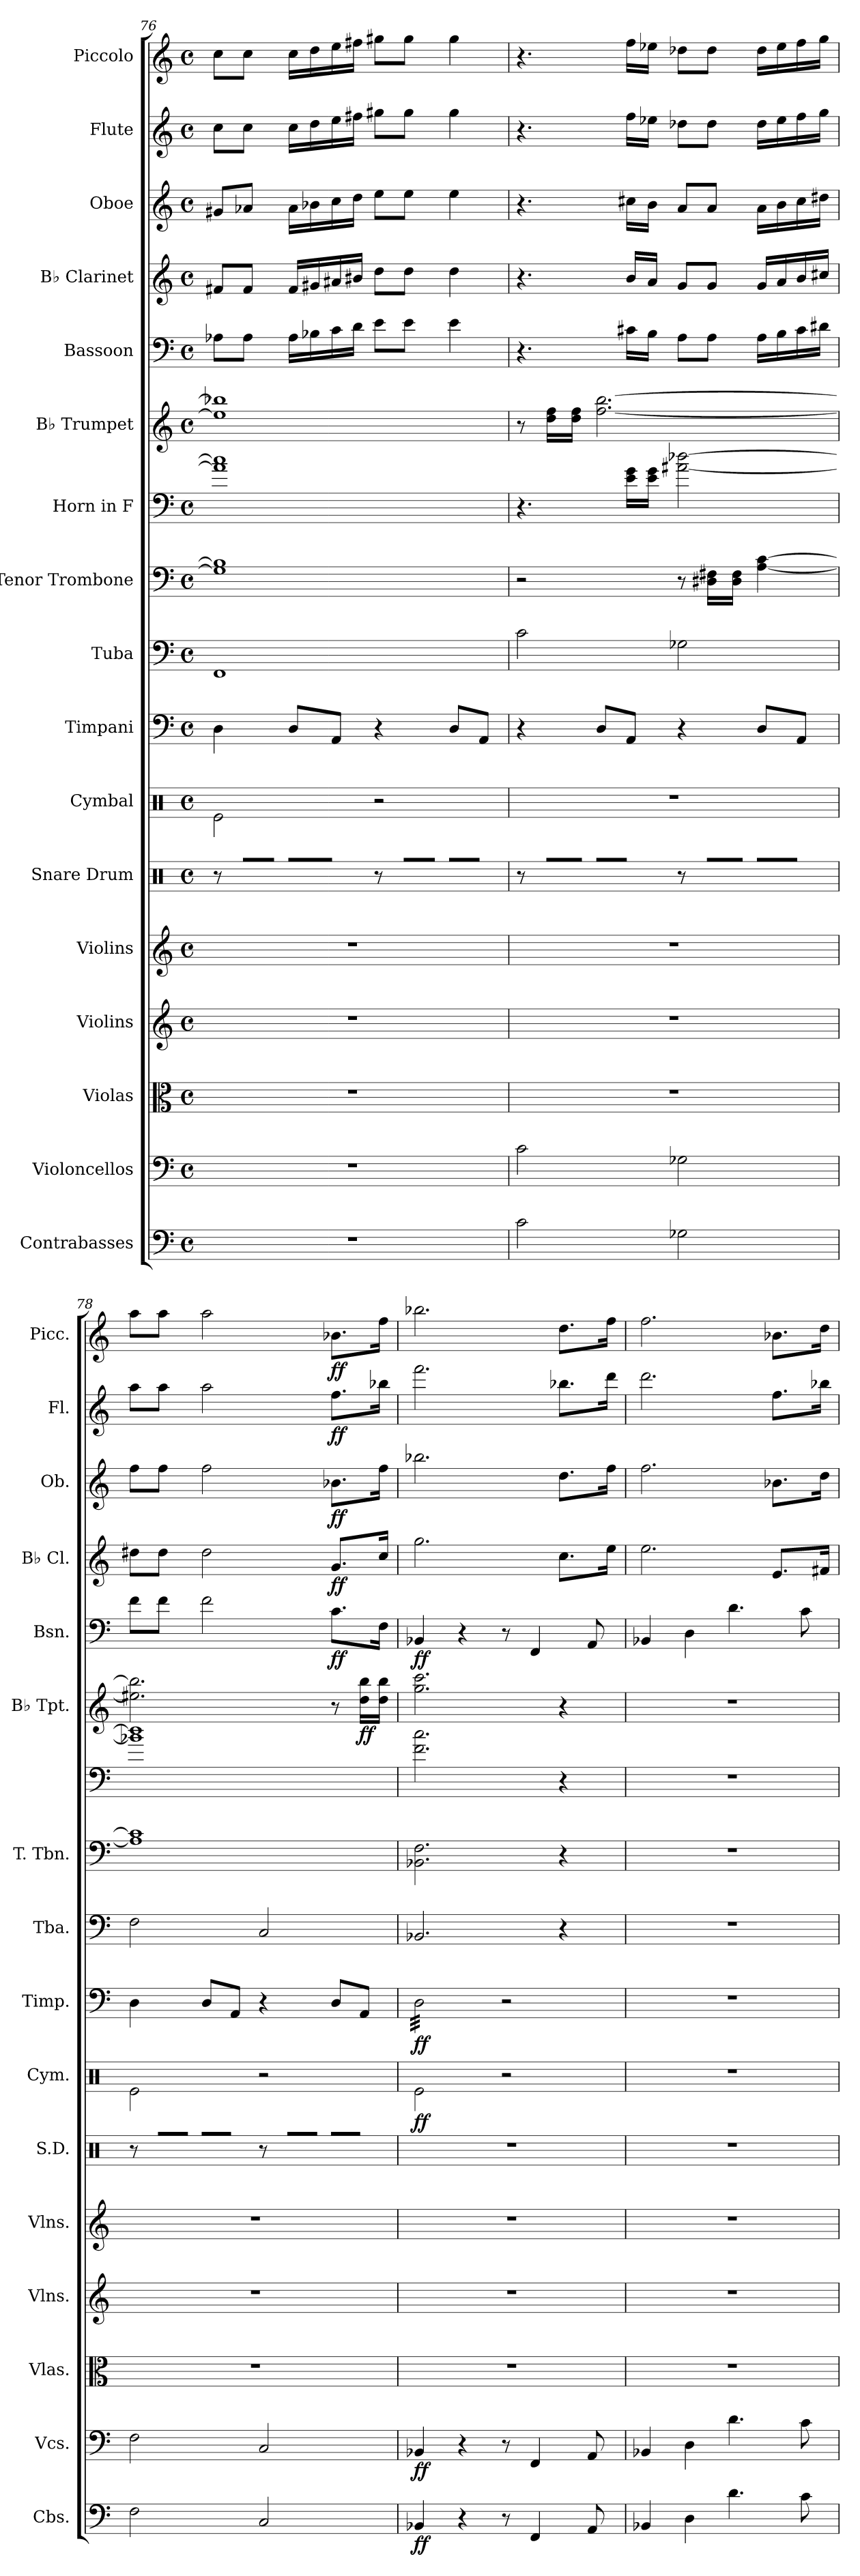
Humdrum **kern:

**kern	**dynam	**kern	**dynam	**kern	**kern	**kern	**kern	**kern	**dynam	**kern	**dynam	**kern	**kern	**kern	**kern	**dynam	**kern	**dynam	**kern	**dynam	**kern	**dynam	**kern	**dynam	**kern	**dynam
*part17	*part17	*part16	*part16	*part15	*part14	*part13	*part12	*part11	*part11	*part10	*part10	*part9	*part8	*part7	*part6	*part6	*part5	*part5	*part4	*part4	*part3	*part3	*part2	*part2	*part1	*part1
*staff17	*staff17	*staff16	*staff16	*staff15	*staff14	*staff13	*staff12	*staff11	*staff11	*staff10	*staff10	*staff9	*staff8	*staff7	*staff6	*staff6	*staff5	*staff5	*staff4	*staff4	*staff3	*staff3	*staff2	*staff2	*staff1	*staff1
*I"Contrabasses	*	*I"Violoncellos	*	*I"Violas	*I"Violins	*I"Violins	*I"Snare Drum	*I"Cymbal	*	*I"Timpani	*	*I"Tuba	*I"Tenor Trombone	*I"Horn in F	*I"B♭ Trumpet	*	*I"Bassoon	*	*I"B♭ Clarinet	*	*I"Oboe	*	*I"Flute	*	*I"Piccolo	*
*I'Cbs.	*	*I'Vcs.	*	*I'Vlas.	*I'Vlns.	*I'Vlns.	*I'S.D.	*I'Cym.	*	*I'Timp.	*	*I'Tba.	*I'T. Tbn.	*	*I'B♭ Tpt.	*	*I'Bsn.	*	*I'B♭ Cl.	*	*I'Ob.	*	*I'Fl.	*	*I'Picc.	*
*clefF4	*	*clefF4	*	*clefC3	*clefG2	*clefG2	*clefX	*clefX	*	*clefF4	*	*clefF4	*clefF4	*clefF4	*clefG2	*	*clefF4	*	*clefG2	*	*clefG2	*	*clefG2	*	*clefG2	*
*ITrd7c12	*	*	*	*	*	*	*	*	*	*	*	*	*	*ITrd4c7	*ITrd1c2	*	*	*	*ITrd1c2	*	*	*	*	*	*ITrd-7c-12	*
*k[]	*	*k[]	*	*k[]	*k[]	*k[]	*k[]	*k[]	*	*k[]	*	*k[]	*k[]	*k[b-]	*k[b-e-]	*	*k[]	*	*k[b-e-]	*	*k[]	*	*k[]	*	*k[]	*
*M4/4	*	*M4/4	*	*M4/4	*M4/4	*M4/4	*M4/4	*M4/4	*	*M4/4	*	*M4/4	*M4/4	*M4/4	*M4/4	*	*M4/4	*	*M4/4	*	*M4/4	*	*M4/4	*	*M4/4	*
*met(c)	*	*met(c)	*	*met(c)	*met(c)	*met(c)	*met(c)	*met(c)	*	*met(c)	*	*met(c)	*met(c)	*met(c)	*met(c)	*	*met(c)	*	*met(c)	*	*met(c)	*	*met(c)	*	*met(c)	*
=76	=76	=76	=76	=76	=76	=76	=76	=76	=76	=76	=76	=76	=76	=76	=76	=76	=76	=76	=76	=76	=76	=76	=76	=76	=76	=76
1r	.	1r	.	1r	1r	1r	8r	2Re\	.	4D\	.	1FF	1G#] 1B]	1d] 1f]	1dd] 1aa-X]	.	8A-X\L	.	8en/L	.	8g#X/L	.	8cc\L	.	8ccc\L	.
*	*	*	*	*	*	*	*Xbrackettup	*	*	*	*	*	*	*	*	*	*	*	*	*	*	*	*	*	*	*
.	.	.	.	.	.	.	24R/LL	.	.	.	.	.	.	.	.	.	8A-\J	.	8e/J	.	8a-X/J	.	8cc\J	.	8ccc\J	.
.	.	.	.	.	.	.	24R/	.	.	.	.	.	.	.	.	.	.	.	.	.	.	.	.	.	.	.
.	.	.	.	.	.	.	24R/JJ	.	.	.	.	.	.	.	.	.	.	.	.	.	.	.	.	.	.	.
.	.	.	.	.	.	.	8R/L	.	.	8D/L	.	.	.	.	.	.	16A-\LL	.	16e/LL	.	16a-\LL	.	16cc\LL	.	16ccc\LL	.
.	.	.	.	.	.	.	.	.	.	.	.	.	.	.	.	.	16B-X\	.	16f#X/	.	16b-X\	.	16dd\	.	16ddd\	.
.	.	.	.	.	.	.	8R/J	.	.	8AA/J	.	.	.	.	.	.	16c\	.	16g#X/	.	16cc\	.	16ee\	.	16eee\	.
.	.	.	.	.	.	.	.	.	.	.	.	.	.	.	.	.	16d\JJ	.	16a#X/JJ	.	16dd\JJ	.	16ff#X\JJ	.	16fff#X\JJ	.
.	.	.	.	.	.	.	8r	2r	.	4r	.	.	.	.	.	.	8e\L	.	8cc\L	.	8ee\L	.	8gg#X\L	.	8ggg#X\L	.
.	.	.	.	.	.	.	24R/LL	.	.	.	.	.	.	.	.	.	8e\J	.	8cc\J	.	8ee\J	.	8gg#\J	.	8ggg#\J	.
.	.	.	.	.	.	.	24R/	.	.	.	.	.	.	.	.	.	.	.	.	.	.	.	.	.	.	.
.	.	.	.	.	.	.	24R/JJ	.	.	.	.	.	.	.	.	.	.	.	.	.	.	.	.	.	.	.
.	.	.	.	.	.	.	8R/L	.	.	8D/L	.	.	.	.	.	.	4e\	.	4cc\	.	4ee\	.	4gg#\	.	4ggg#\	.
.	.	.	.	.	.	.	8R/J	.	.	8AA/J	.	.	.	.	.	.	.	.	.	.	.	.	.	.	.	.
!!LO:PB:g=z
=77	=77	=77	=77	=77	=77	=77	=77	=77	=77	=77	=77	=77	=77	=77	=77	=77	=77	=77	=77	=77	=77	=77	=77	=77	=77	=77
2C\	.	2c\	.	1r	1r	1r	8r	1r	.	4r	.	2c\	2r	4.r	8r	.	4.r	.	4.r	.	4.r	.	4.r	.	4.r	.
.	.	.	.	.	.	.	24R/LL	.	.	.	.	.	.	.	16cc\ 16ee-\LL	.	.	.	.	.	.	.	.	.	.	.
.	.	.	.	.	.	.	24R/	.	.	.	.	.	.	.	.	.	.	.	.	.	.	.	.	.	.	.
.	.	.	.	.	.	.	.	.	.	.	.	.	.	.	16cc\ 16ee-\JJ	.	.	.	.	.	.	.	.	.	.	.
.	.	.	.	.	.	.	24R/JJ	.	.	.	.	.	.	.	.	.	.	.	.	.	.	.	.	.	.	.
.	.	.	.	.	.	.	8R/L	.	.	8D/L	.	.	.	.	[2.ee-\ [2.aa\	.	.	.	.	.	.	.	.	.	.	.
.	.	.	.	.	.	.	8R/J	.	.	8AA/J	.	.	.	16A\ 16c\LL	.	.	16c#X\LL	.	16a/LL	.	16cc#X\LL	.	16ff\LL	.	16fff\LL	.
.	.	.	.	.	.	.	.	.	.	.	.	.	.	16A\ 16c\JJ	.	.	16B\JJ	.	16g/JJ	.	16b\JJ	.	16ee-X\JJ	.	16eee-X\JJ	.
2GG-X\	.	2G-X\	.	.	.	.	8r	.	.	4r	.	2G-X\	8r	[2d#X\ [2g-X\	.	.	8A\L	.	8f/L	.	8a/L	.	8dd-X\L	.	8ddd-X\L	.
.	.	.	.	.	.	.	24R/LL	.	.	.	.	.	16D#X\ 16F#X\LL	.	.	.	8A\J	.	8f/J	.	8a/J	.	8dd-\J	.	8ddd-\J	.
.	.	.	.	.	.	.	24R/	.	.	.	.	.	.	.	.	.	.	.	.	.	.	.	.	.	.	.
.	.	.	.	.	.	.	.	.	.	.	.	.	16D#\ 16F#\JJ	.	.	.	.	.	.	.	.	.	.	.	.	.
.	.	.	.	.	.	.	24R/JJ	.	.	.	.	.	.	.	.	.	.	.	.	.	.	.	.	.	.	.
.	.	.	.	.	.	.	8R/L	.	.	8D/L	.	.	[4A\ [4c\	.	.	.	16A\LL	.	16f/LL	.	16a\LL	.	16dd-\LL	.	16ddd-\LL	.
.	.	.	.	.	.	.	.	.	.	.	.	.	.	.	.	.	16B\	.	16g/	.	16b\	.	16ee-\	.	16eee-\	.
.	.	.	.	.	.	.	8R/J	.	.	8AA/J	.	.	.	.	.	.	16c#\	.	16a/	.	16cc#\	.	16ff\	.	16fff\	.
.	.	.	.	.	.	.	.	.	.	.	.	.	.	.	.	.	16d#X\JJ	.	16bn/JJ	.	16dd#X\JJ	.	16gg\JJ	.	16ggg\JJ	.
=78	=78	=78	=78	=78	=78	=78	=78	=78	=78	=78	=78	=78	=78	=78	=78	=78	=78	=78	=78	=78	=78	=78	=78	=78	=78	=78
2FF\	.	2F\	.	1r	1r	1r	8r	2Re\	.	4D\	.	2F\	1A] 1c]	1e-X] 1g-]	2.dd#X\] 2.aa\]	.	8f\L	.	8cc#X\L	.	8ff\L	.	8aa\L	.	8aaa\L	.
.	.	.	.	.	.	.	24R/LL	.	.	.	.	.	.	.	.	.	8f\J	.	8cc#\J	.	8ff\J	.	8aa\J	.	8aaa\J	.
.	.	.	.	.	.	.	24R/	.	.	.	.	.	.	.	.	.	.	.	.	.	.	.	.	.	.	.
.	.	.	.	.	.	.	24R/JJ	.	.	.	.	.	.	.	.	.	.	.	.	.	.	.	.	.	.	.
.	.	.	.	.	.	.	8R/L	.	.	8D/L	.	.	.	.	.	.	2f\	.	2cc#\	.	2ff\	.	2aa\	.	2aaa\	.
.	.	.	.	.	.	.	8R/J	.	.	8AA/J	.	.	.	.	.	.	.	.	.	.	.	.	.	.	.	.
2CC/	.	2C/	.	.	.	.	8r	2r	.	4r	.	2C/	.	.	.	.	.	.	.	.	.	.	.	.	.	.
.	.	.	.	.	.	.	24R/LL	.	.	.	.	.	.	.	.	.	.	.	.	.	.	.	.	.	.	.
.	.	.	.	.	.	.	24R/	.	.	.	.	.	.	.	.	.	.	.	.	.	.	.	.	.	.	.
.	.	.	.	.	.	.	24R/JJ	.	.	.	.	.	.	.	.	.	.	.	.	.	.	.	.	.	.	.
!	!	!	!	!	!	!	!	!	!	!	!	!	!	!	!	!	!	!LO:DY:b	!	!LO:DY:b	!	!LO:DY:b	!	!LO:DY:b	!	!LO:DY:b
.	.	.	.	.	.	.	8R/L	.	.	8D/L	.	.	.	.	8r	.	8.c\L	ff	8.f/L	ff	8.b-X\L	ff	8.ff\L	ff	8.bb-X\L	ff
!	!	!	!	!	!	!	!	!	!	!	!	!	!	!	!	!LO:DY:b	!	!	!	!	!	!	!	!	!	!
.	.	.	.	.	.	.	8R/J	.	.	8AA/J	.	.	.	.	16cc\ 16aa\LL	ff	.	.	.	.	.	.	.	.	.	.
.	.	.	.	.	.	.	.	.	.	.	.	.	.	.	16cc\ 16aa\JJ	.	16F\Jk	.	16b-/Jk	.	16ff\Jk	.	16bb-X\Jk	.	16fff\Jk	.
=79	=79	=79	=79	=79	=79	=79	=79	=79	=79	=79	=79	=79	=79	=79	=79	=79	=79	=79	=79	=79	=79	=79	=79	=79	=79	=79
!	!LO:DY:b	!	!LO:DY:b	!	!	!	!	!	!LO:DY:b	!	!LO:DY:b	!	!	!	!	!	!	!LO:DY:b	!	!	!	!	!	!	!	!
*	*	*	*	*	*	*	*	*	*	*tremolo	*	*	*	*	*	*	*	*	*	*	*	*	*	*	*	*
4BBB-X/	ff	4BB-X/	ff	1r	1r	1r	1r	2Re\	ff	32D\LLL	ff	2.BB-X/	2.BB-X\ 2.F\	2.B-\ 2.f\	2.ff\ 2.bb-\	.	4BB-X/	ff	2.ff\	.	2.bb-X\	.	2.fff\	.	2.bbb-X\	.
.	.	.	.	.	.	.	.	.	.	32D\	.	.	.	.	.	.	.	.	.	.	.	.	.	.	.	.
.	.	.	.	.	.	.	.	.	.	32D\	.	.	.	.	.	.	.	.	.	.	.	.	.	.	.	.
.	.	.	.	.	.	.	.	.	.	32D\	.	.	.	.	.	.	.	.	.	.	.	.	.	.	.	.
.	.	.	.	.	.	.	.	.	.	32D\	.	.	.	.	.	.	.	.	.	.	.	.	.	.	.	.
.	.	.	.	.	.	.	.	.	.	32D\	.	.	.	.	.	.	.	.	.	.	.	.	.	.	.	.
.	.	.	.	.	.	.	.	.	.	32D\	.	.	.	.	.	.	.	.	.	.	.	.	.	.	.	.
.	.	.	.	.	.	.	.	.	.	32D\	.	.	.	.	.	.	.	.	.	.	.	.	.	.	.	.
4r	.	4r	.	.	.	.	.	.	.	32D\	.	.	.	.	.	.	4r	.	.	.	.	.	.	.	.	.
.	.	.	.	.	.	.	.	.	.	32D\	.	.	.	.	.	.	.	.	.	.	.	.	.	.	.	.
.	.	.	.	.	.	.	.	.	.	32D\	.	.	.	.	.	.	.	.	.	.	.	.	.	.	.	.
.	.	.	.	.	.	.	.	.	.	32D\	.	.	.	.	.	.	.	.	.	.	.	.	.	.	.	.
.	.	.	.	.	.	.	.	.	.	32D\	.	.	.	.	.	.	.	.	.	.	.	.	.	.	.	.
.	.	.	.	.	.	.	.	.	.	32D\	.	.	.	.	.	.	.	.	.	.	.	.	.	.	.	.
.	.	.	.	.	.	.	.	.	.	32D\	.	.	.	.	.	.	.	.	.	.	.	.	.	.	.	.
.	.	.	.	.	.	.	.	.	.	32D\JJJ	.	.	.	.	.	.	.	.	.	.	.	.	.	.	.	.
*	*	*	*	*	*	*	*	*	*	*Xtremolo	*	*	*	*	*	*	*	*	*	*	*	*	*	*	*	*
8r	.	8r	.	.	.	.	.	2r	.	2r	.	.	.	.	.	.	8r	.	.	.	.	.	.	.	.	.
4FFF/	.	4FF/	.	.	.	.	.	.	.	.	.	.	.	.	.	.	4FF/	.	.	.	.	.	.	.	.	.
.	.	.	.	.	.	.	.	.	.	.	.	4r	4r	4r	4r	.	.	.	8.b-\L	.	8.dd\L	.	8.bb-X\L	.	8.ddd\L	.
8AAA/	.	8AA/	.	.	.	.	.	.	.	.	.	.	.	.	.	.	8AA/	.	.	.	.	.	.	.	.	.
.	.	.	.	.	.	.	.	.	.	.	.	.	.	.	.	.	.	.	16dd\Jk	.	16ff\Jk	.	16ddd\Jk	.	16fff\Jk	.
!!LO:PB:g=z
=80	=80	=80	=80	=80	=80	=80	=80	=80	=80	=80	=80	=80	=80	=80	=80	=80	=80	=80	=80	=80	=80	=80	=80	=80	=80	=80
4BBB-X/	.	4BB-X/	.	1r	1r	1r	1r	1r	.	1r	.	1r	1r	1r	1r	.	4BB-X/	.	2.dd\	.	2.ff\	.	2.ddd\	.	2.fff\	.
4DD\	.	4D\	.	.	.	.	.	.	.	.	.	.	.	.	.	.	4D\	.	.	.	.	.	.	.	.	.
4.D\	.	4.d\	.	.	.	.	.	.	.	.	.	.	.	.	.	.	4.d\	.	.	.	.	.	.	.	.	.
.	.	.	.	.	.	.	.	.	.	.	.	.	.	.	.	.	.	.	8.d/L	.	8.b-X\L	.	8.ff\L	.	8.bb-X\L	.
8C\	.	8c\	.	.	.	.	.	.	.	.	.	.	.	.	.	.	8c\	.	.	.	.	.	.	.	.	.
.	.	.	.	.	.	.	.	.	.	.	.	.	.	.	.	.	.	.	16en/Jk	.	16dd\Jk	.	16bb-X\Jk	.	16ddd\Jk	.
=	=	=	=	=	=	=	=	=	=	=	=	=	=	=	=	=	=	=	=	=	=	=	=	=	=	=
*-	*-	*-	*-	*-	*-	*-	*-	*-	*-	*-	*-	*-	*-	*-	*-	*-	*-	*-	*-	*-	*-	*-	*-	*-	*-	*-
